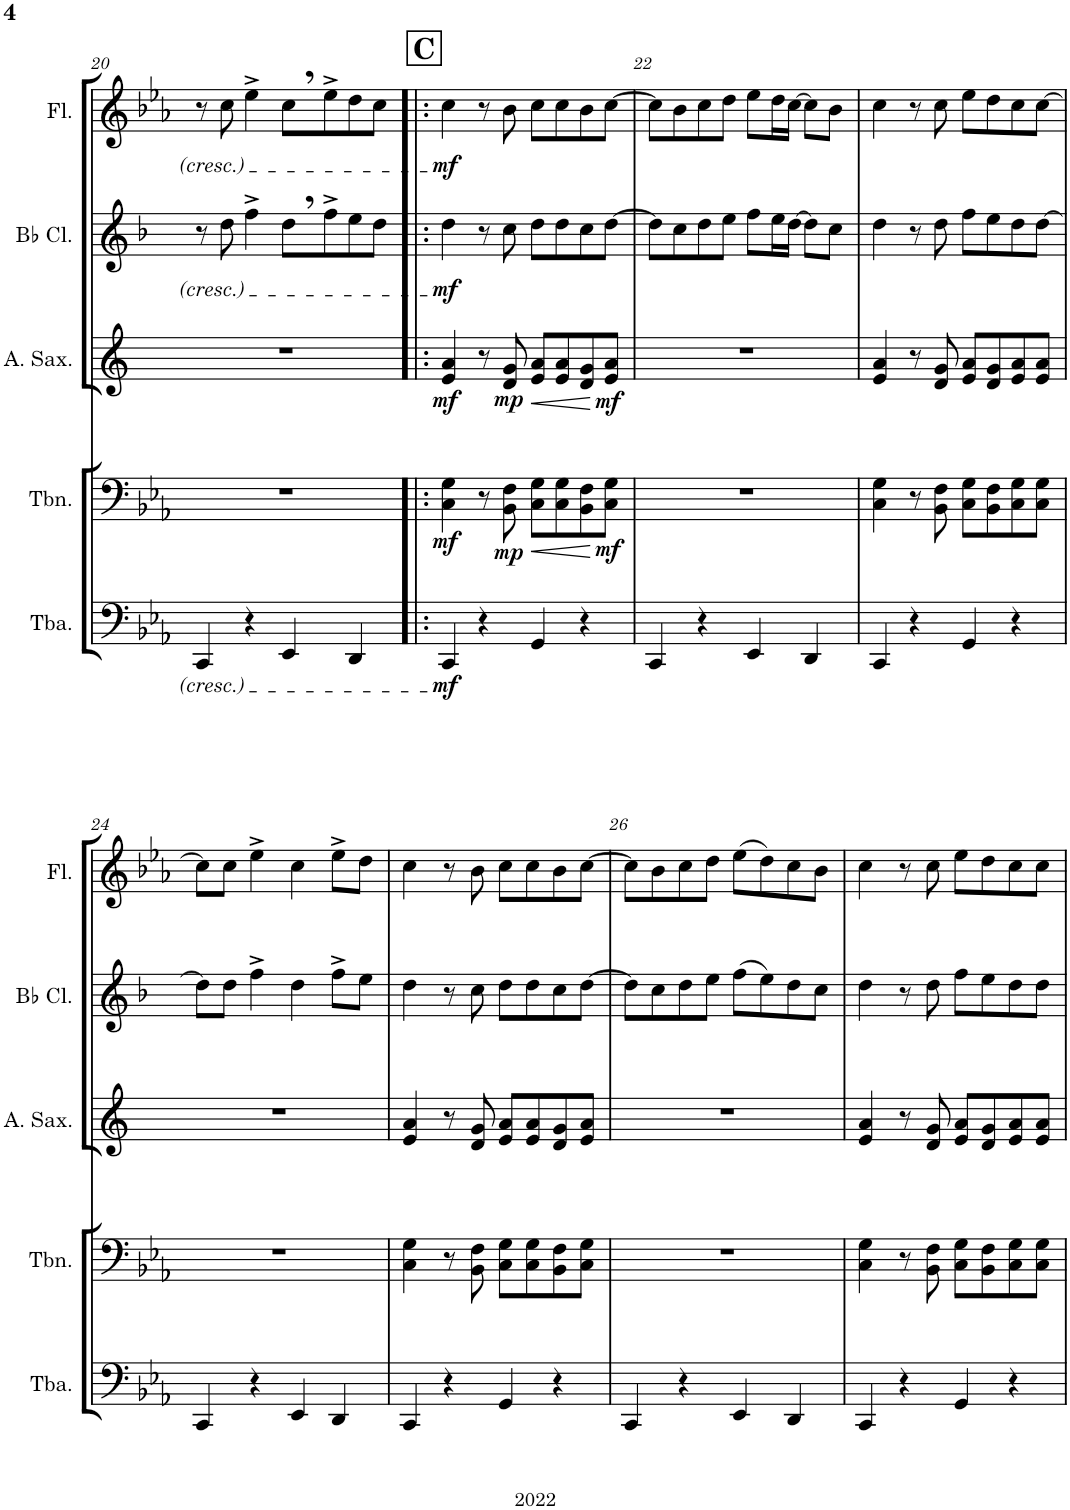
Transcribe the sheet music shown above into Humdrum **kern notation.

**kern	**dynam	**kern	**dynam	**kern	**dynam	**kern	**dynam	**kern	**dynam
*part5	*part5	*part4	*part4	*part3	*part3	*part2	*part2	*part1	*part1
*staff5	*staff5	*staff4	*staff4	*staff3	*staff3	*staff2	*staff2	*staff1	*staff1
*I"Tuba	*	*I"Trombone	*	*I"Alto Saxophone	*	*I"Bb Clarinet	*	*I"Flute	*
*I'Tba.	*	*I'Tbn.	*	*I'A. Sax.	*	*I'Bb Cl.	*	*I'Fl.	*
!!LO:PB:g=z
*clefF4	*	*clefF4	*	*clefG2	*	*clefG2	*	*clefG2	*
*	*	*	*	*Trd5c9	*	*Trd1c2	*	*	*
*k[b-e-a-]	*	*k[b-e-a-]	*	*k[]	*	*k[b-]	*	*k[b-e-a-]	*
*M4/4	*	*M4/4	*	*M4/4	*	*M4/4	*	*M4/4	*
=20	=20	=20	=20	=20	=20	=20	=20	=20	=20
4CC/	.	1r	.	1r	.	8r	.	8r	.
.	.	.	.	.	.	8dd\	.	8cc\	.
4r	.	.	.	.	.	4ff^\	.	4ee-^\	.
4EE-/	.	.	.	.	.	8dd,\L	.	8cc,\L	.
.	.	.	.	.	.	8ff^\	.	8ee-^\	.
4DD/	.	.	.	.	.	8ee\	.	8dd\	.
.	.	.	.	.	.	8dd\J	.	8cc\J	.
!!LO:REH:place=s1:a:B:cj:fs=14:t=C
=21!|:	=21!|:	=21!|:	=21!|:	=21!|:	=21!|:	=21!|:	=21!|:	=21!|:	=21!|:
!	!LO:DY:b	!	!LO:DY:b	!	!LO:DY:b	!	!LO:DY:b	!	!LO:DY:b
4CC/	mf	4C\ 4G\	mf	4e/ 4a/	mf	4dd\	mf	4cc\	mf
4r	.	8r	.	8r	.	8r	.	8r	.
!	!	!	!LO:DY:b	!	!LO:DY:b	!	!	!	!
.	.	8BB-\ 8F\	mp	8d/ 8g/	mp	8cc\	.	8b-\	.
!	!	!	!LO:HP:b	!	!LO:HP:b	!	!	!	!
4GG/	.	8C\ 8G\L	<	8e/ 8a/L	<	8dd\L	.	8cc\L	.
.	.	8C\ 8G\	.	8e/ 8a/	.	8dd\	.	8cc\	.
4r	.	8BB-\ 8F\	.	8d/ 8g/	.	8cc\	.	8b-\	.
!	!	!	!LO:DY:n=1:b	!	!LO:DY:n=1:b	!	!	!	!
.	.	8C\ 8G\J	[ mf	8e/ 8a/J	[ mf	[8dd\J	.	[8cc\J	.
=22	=22	=22	=22	=22	=22	=22	=22	=22	=22
4CC/	.	1r	.	1r	.	8dd\L]	.	8cc\L]	.
.	.	.	.	.	.	8cc\	.	8b-\	.
4r	.	.	.	.	.	8dd\	.	8cc\	.
.	.	.	.	.	.	8ee\J	.	8dd\J	.
4EE-/	.	.	.	.	.	8ff\L	.	8ee-\L	.
.	.	.	.	.	.	16ee\L	.	16dd\L	.
.	.	.	.	.	.	[16dd\JJ	.	[16cc\JJ	.
4DD/	.	.	.	.	.	8dd\L]	.	8cc\L]	.
.	.	.	.	.	.	8cc\J	.	8b-\J	.
=23	=23	=23	=23	=23	=23	=23	=23	=23	=23
4CC/	.	4C\ 4G\	.	4e/ 4a/	.	4dd\	.	4cc\	.
4r	.	8r	.	8r	.	8r	.	8r	.
.	.	8BB-\ 8F\	.	8d/ 8g/	.	8dd\	.	8cc\	.
4GG/	.	8C\ 8G\L	.	8e/ 8a/L	.	8ff\L	.	8ee-\L	.
.	.	8BB-\ 8F\	.	8d/ 8g/	.	8ee\	.	8dd\	.
4r	.	8C\ 8G\	.	8e/ 8a/	.	8dd\	.	8cc\	.
.	.	8C\ 8G\J	.	8e/ 8a/J	.	[8dd\J	.	[8cc\J	.
!!LO:LB:g=z
=24	=24	=24	=24	=24	=24	=24	=24	=24	=24
4CC/	.	1r	.	1r	.	8dd\L]	.	8cc\L]	.
.	.	.	.	.	.	8dd\J	.	8cc\J	.
4r	.	.	.	.	.	4ff^\	.	4ee-^\	.
4EE-/	.	.	.	.	.	4dd\	.	4cc\	.
4DD/	.	.	.	.	.	8ff^\L	.	8ee-^\L	.
.	.	.	.	.	.	8ee\J	.	8dd\J	.
=25	=25	=25	=25	=25	=25	=25	=25	=25	=25
4CC/	.	4C\ 4G\	.	4e/ 4a/	.	4dd\	.	4cc\	.
4r	.	8r	.	8r	.	8r	.	8r	.
.	.	8BB-\ 8F\	.	8d/ 8g/	.	8cc\	.	8b-\	.
4GG/	.	8C\ 8G\L	.	8e/ 8a/L	.	8dd\L	.	8cc\L	.
.	.	8C\ 8G\	.	8e/ 8a/	.	8dd\	.	8cc\	.
4r	.	8BB-\ 8F\	.	8d/ 8g/	.	8cc\	.	8b-\	.
.	.	8C\ 8G\J	.	8e/ 8a/J	.	[8dd\J	.	[8cc\J	.
=26	=26	=26	=26	=26	=26	=26	=26	=26	=26
4CC/	.	1r	.	1r	.	8dd\L]	.	8cc\L]	.
.	.	.	.	.	.	8cc\	.	8b-\	.
4r	.	.	.	.	.	8dd\	.	8cc\	.
.	.	.	.	.	.	8ee\J	.	8dd\J	.
4EE-/	.	.	.	.	.	(8ff\L	.	(8ee-\L	.
.	.	.	.	.	.	8ee\)	.	8dd\)	.
4DD/	.	.	.	.	.	8dd\	.	8cc\	.
.	.	.	.	.	.	8cc\J	.	8b-\J	.
=27	=27	=27	=27	=27	=27	=27	=27	=27	=27
4CC/	.	4C\ 4G\	.	4e/ 4a/	.	4dd\	.	4cc\	.
4r	.	8r	.	8r	.	8r	.	8r	.
.	.	8BB-\ 8F\	.	8d/ 8g/	.	8dd\	.	8cc\	.
4GG/	.	8C\ 8G\L	.	8e/ 8a/L	.	8ff\L	.	8ee-\L	.
.	.	8BB-\ 8F\	.	8d/ 8g/	.	8ee\	.	8dd\	.
4r	.	8C\ 8G\	.	8e/ 8a/	.	8dd\	.	8cc\	.
.	.	8C\ 8G\J	.	8e/ 8a/J	.	8dd\J	.	8cc\J	.
=	=	=	=	=	=	=	=	=	=
*-	*-	*-	*-	*-	*-	*-	*-	*-	*-
